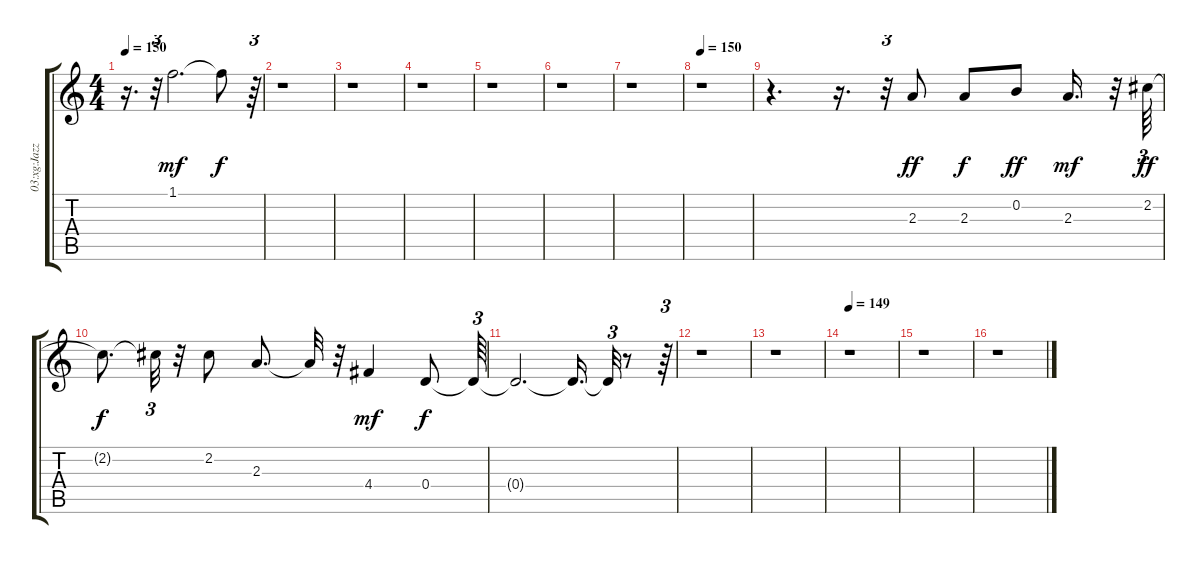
\track ("03:xg:Jazz Guitar" "03:xg:Jazz") {instrument electricguitarjazz}
\staff {score tabs}
\tuning (E4 B3 G3 D3 A2 E2) {hide}
\ts (4 4)
\tempo 150
\clef g2
\ks c
r.16{d dy f} r.32{tu (3 2)} 1.1.2{d dy mf} 1.1{t}.8{dy f} r.64{tu (3 2)} |
r.1 |
r.1 |
r.1 |
r.1 |
r.1 |
r.1 |
\tempo 150
r.1 |
r.4{d} r.16{d} r.32{tu (3 2)} 2.3.8{dy ff} 2.3.8{dy f} 0.2.8{dy ff} 2.3.16{d dy mf} r.32 2.2.64{tu (3 2) dy ff} |
2.2{t}.8{d dy f} 2.2{t}.32{tu (3 2)} r.32 2.2.8 2.3.8{d} 2.3{t}.32 r.32 4.4.4{dy mf} 0.4.8{dy f} 0.4{t}.64{tu (3 2)} |
0.4{t}.2{d} 0.4{t}.16{d} 0.4{t}.32{tu (3 2)} r.8 r.64{tu (3 2)} |
r.1 |
r.1 |
\tempo 149
r.1 |
r.1 |
r.1
